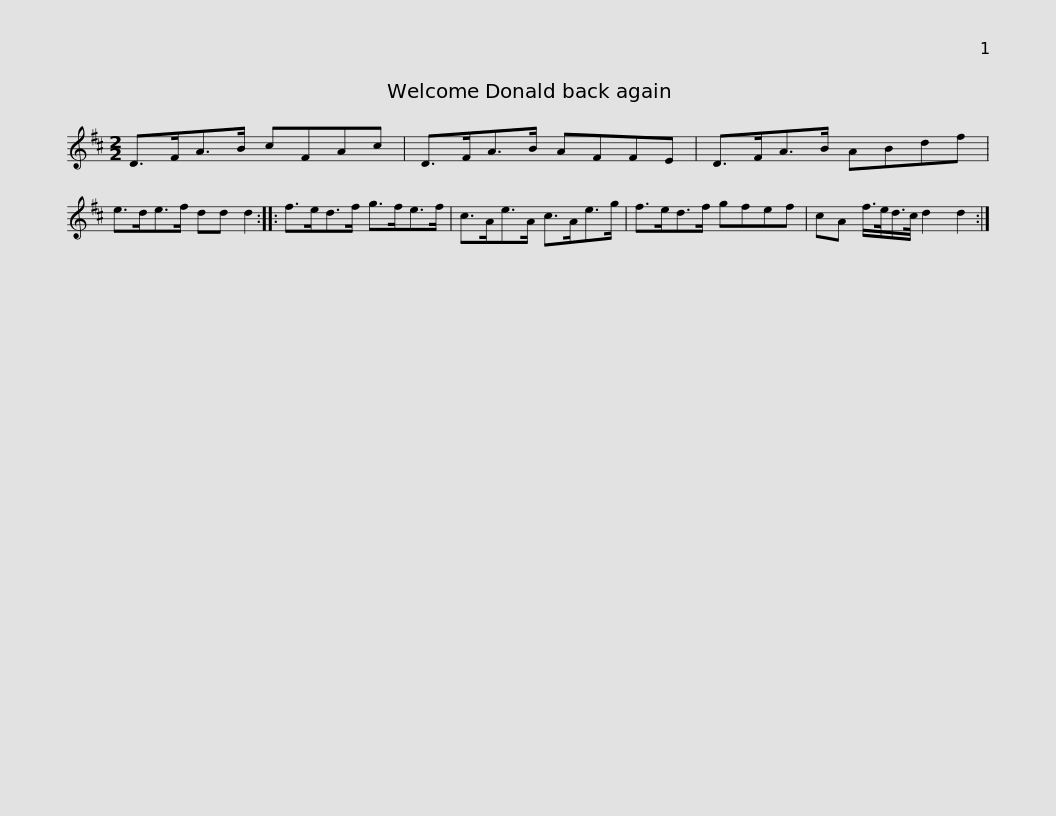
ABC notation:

X:1
L:1/8
M:2/2
I:linebreak $
K:D
V:1 treble
V:1
 D>FA>B cFAc | D>FA>B AFFE | D>FA>B ABdf | e>de>f dd d2 ::$ f>ed>f g>fe>f | %5
 c>Ae>A c>Ae>g | f>ed>f gfef | cA f/>e/d/>c/ d2 d2 :| %8
